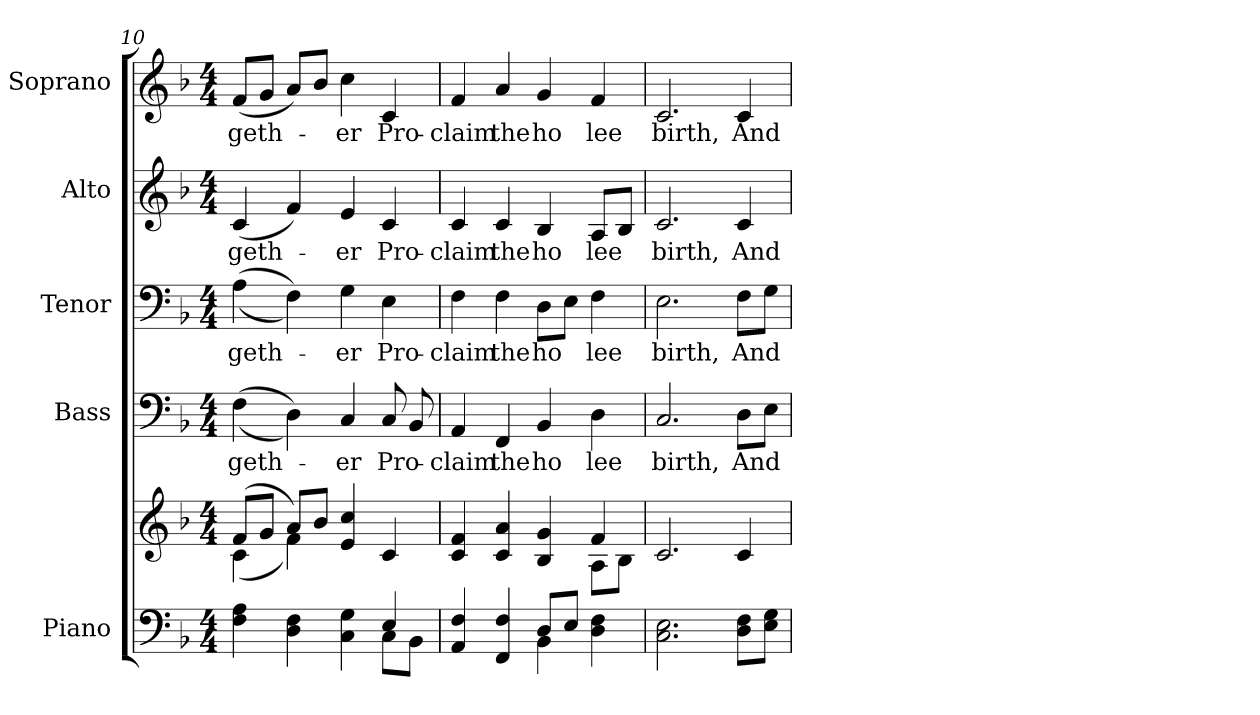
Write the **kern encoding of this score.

**kern	**kern	**kern	**text	**kern	**text	**kern	**text	**kern	**text
*part5	*part5	*part4	*part4	*part3	*part3	*part2	*part2	*part1	*part1
*staff6	*staff5	*staff4	*staff4	*staff3	*staff3	*staff2	*staff2	*staff1	*staff1
*I"Piano	*	*I"Bass	*	*I"Tenor	*	*I"Alto	*	*I"Soprano	*
*I'Pno.	*	*I'B.	*	*I'T.	*	*I'A.	*	*I'S.	*
*clefF4	*clefG2	*clefF4	*	*clefF4	*	*clefG2	*	*clefG2	*
*k[b-]	*k[b-]	*k[b-]	*	*k[b-]	*	*k[b-]	*	*k[b-]	*
*F:	*F:	*F:	*	*F:	*	*F:	*	*F:	*
*M4/4	*M4/4	*M4/4	*	*M4/4	*	*M4/4	*	*M4/4	*
=10	=10	=10	=10	=10	=10	=10	=10	=10	=10
*^	*^	*	*	*	*	*	*	*	*
!	!	!	!	!	!LO:LY:b:color=#000000	!	!	!	!	!	!
!	!	!	!	!	!	!	!LO:LY:b:color=#000000	!	!	!	!
!	!	!	!	!	!	!	!	!	!LO:LY:b:color=#000000	!	!
!	!	!	!	!	!	!	!	!	!	!	!LO:LY:b:color=#000000
4Fi\ 4Ai	2ryy	(8fi/L	(4ci\	((4Fi\	-geth-	((4Ai\	-geth-	(4ci/	-geth-	(8fi/L	-geth-
.	.	8gi/J	.	.	.	.	.	.	.	8gi/J	.
4Di\ 4Fi	.	8ai/L)	4fi\)	4Di\))	.	4Fi\))	.	4fi/)	.	8ai/L)	.
.	.	8b-i/J	.	.	.	.	.	.	.	8b-i/J	.
!	!	!	!	!	!LO:LY:b:color=#000000	!	!	!	!	!	!
!	!	!	!	!	!	!	!LO:LY:b:color=#000000	!	!	!	!
!	!	!	!	!	!	!	!	!	!LO:LY:b:color=#000000	!	!
!	!	!	!	!	!	!	!	!	!	!	!LO:LY:b:color=#000000
4Ci\ 4Gi	4ryy	4ei/ 4cci	2ryy	4Ci/	-er	4Gi\	-er	4ei/	-er	4cci\	-er
!	!	!	!	!	!LO:LY:b:color=#000000	!	!	!	!	!	!
!	!	!	!	!	!	!	!LO:LY:b:color=#000000	!	!	!	!
!	!	!	!	!	!	!	!	!	!LO:LY:b:color=#000000	!	!
!	!	!	!	!	!	!	!	!	!	!	!LO:LY:b:color=#000000
4Ei/	8Ci\L	4ci/	.	8Ci/	Pro-	4Ei\	Pro-	4ci/	Pro-	4ci/	Pro-
.	8BB-i\J	.	.	8BB-i/	.	.	.	.	.	.	.
!!LO:PB:g=z
=11	=11	=11	=11	=11	=11	=11	=11	=11	=11	=11	=11
!	!	!	!	!	!LO:LY:b:color=#000000	!	!	!	!	!	!
!	!	!	!	!	!	!	!LO:LY:b:color=#000000	!	!	!	!
!	!	!	!	!	!	!	!	!	!LO:LY:b:color=#000000	!	!
!	!	!	!	!	!	!	!	!	!	!	!LO:LY:b:color=#000000
4AAi/ 4Fi	2ryy	4ci/ 4fi	2ryy	4AAi/	-claim	4Fi\	-claim	4ci/	-claim	4fi/	-claim
!	!	!	!	!	!LO:LY:b:color=#000000	!	!	!	!	!	!
!	!	!	!	!	!	!	!LO:LY:b:color=#000000	!	!	!	!
!	!	!	!	!	!	!	!	!	!LO:LY:b:color=#000000	!	!
!	!	!	!	!	!	!	!	!	!	!	!LO:LY:b:color=#000000
4FFi/ 4Fi	.	4ci/ 4ai	.	4FFi/	the	4Fi\	the	4ci/	the	4ai/	the
!	!	!	!	!	!LO:LY:b:color=#000000	!	!	!	!	!	!
!	!	!	!	!	!	!	!LO:LY:b:color=#000000	!	!	!	!
!	!	!	!	!	!	!	!	!	!LO:LY:b:color=#000000	!	!
!	!	!	!	!	!	!	!	!	!	!	!LO:LY:b:color=#000000
8Di/L	4BB-i\	4B-i/ 4gi	4ryy	4BB-i/	ho	8Di\L	ho	4B-i/	ho	4gi/	ho
8Ei/J	.	.	.	.	.	8Ei\J	.	.	.	.	.
!	!	!	!	!	!LO:LY:b:color=#000000	!	!	!	!	!	!
!	!	!	!	!	!	!	!LO:LY:b:color=#000000	!	!	!	!
!	!	!	!	!	!	!	!	!	!LO:LY:b:color=#000000	!	!
!	!	!	!	!	!	!	!	!	!	!	!LO:LY:b:color=#000000
4Di\ 4Fi	4ryy	4fi/	8Ai\L	4Di\	lee	4Fi\	lee	8Ai/L	lee	4fi/	lee
.	.	.	8B-i\J	.	.	.	.	8B-i/J	.	.	.
*v	*v	*	*	*	*	*	*	*	*	*	*
*	*v	*v	*	*	*	*	*	*	*	*
=12	=12	=12	=12	=12	=12	=12	=12	=12	=12
*	*^	*	*	*	*	*	*	*	*
!	!	!	!	!LO:LY:b:color=#000000	!	!	!	!	!	!
*	*v	*v	*	*	*	*	*	*	*	*
*	*^	*	*	*	*	*	*	*	*
!	!	!	!	!	!	!LO:LY:b:color=#000000	!	!	!	!
*	*v	*v	*	*	*	*	*	*	*	*
*	*^	*	*	*	*	*	*	*	*
!	!	!	!	!	!	!	!	!LO:LY:b:color=#000000	!	!
*	*v	*v	*	*	*	*	*	*	*	*
*	*^	*	*	*	*	*	*	*	*
!	!	!	!	!	!	!	!	!	!	!LO:LY:b:color=#000000
*	*v	*v	*	*	*	*	*	*	*	*
2.Ci\ 2.Ei	2.ci/	2.Ci/	birth,	2.Ei\	birth,	2.ci/	birth,	2.ci/	birth,
!	!	!	!LO:LY:b:color=#000000	!	!	!	!	!	!
!	!	!	!	!	!LO:LY:b:color=#000000	!	!	!	!
!	!	!	!	!	!	!	!LO:LY:b:color=#000000	!	!
!	!	!	!	!	!	!	!	!	!LO:LY:b:color=#000000
8Di\ 8FiL	4ci/	8Di\L	And	8Fi\L	And	4ci/	And	4ci/	And
8Ei\ 8GiJ	.	8Ei\J	.	8Gi\J	.	.	.	.	.
=	=	=	=	=	=	=	=	=	=
*-	*-	*-	*-	*-	*-	*-	*-	*-	*-
